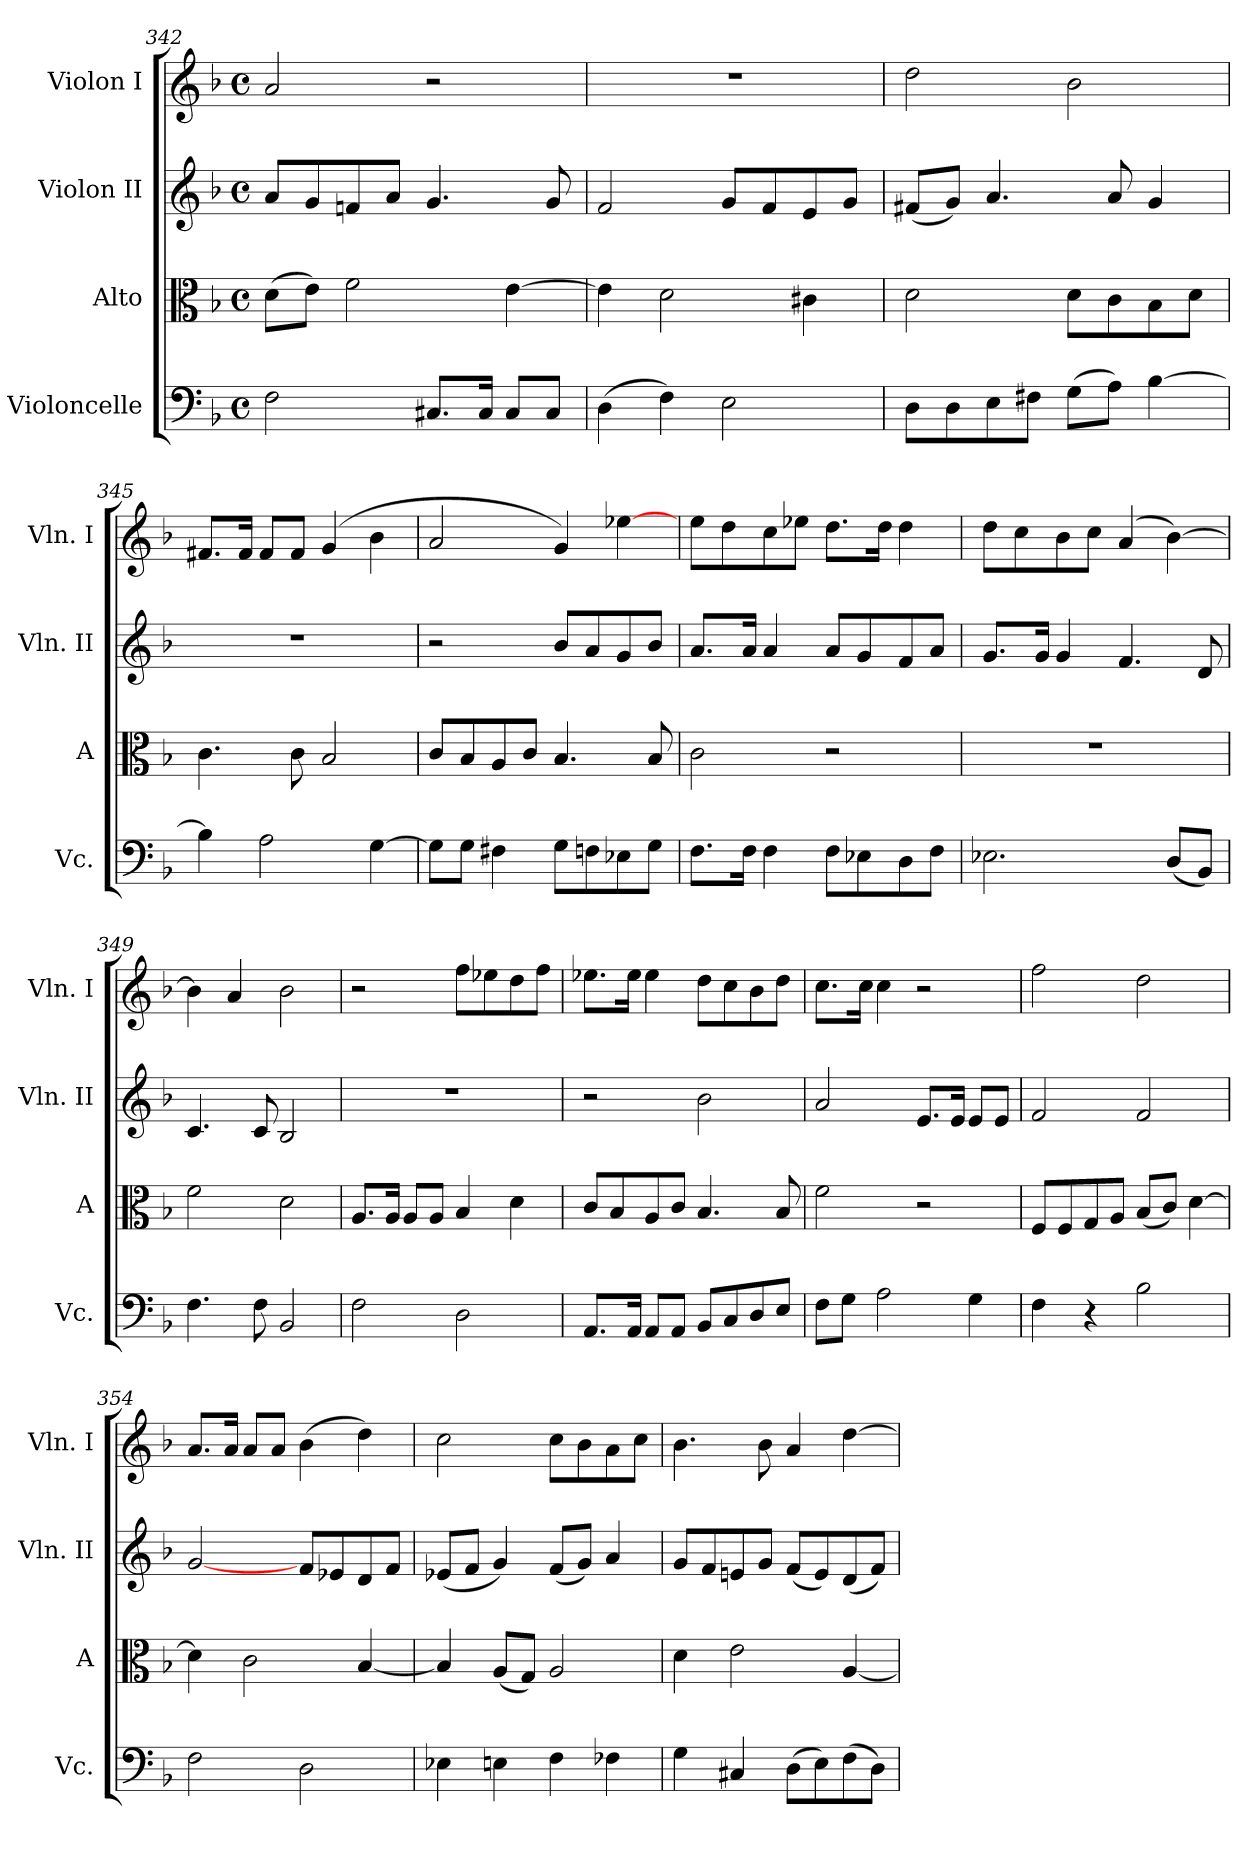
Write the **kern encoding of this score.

**kern	**kern	**kern	**kern
*part4	*part3	*part2	*part1
*staff4	*staff3	*staff2	*staff1
*I"Violoncelle	*I"Alto	*I"Violon II	*I"Violon I
*I'Vc.	*I'A	*I'Vln. II	*I'Vln. I
*clefF4	*clefC3	*clefG2	*clefG2
*k[b-]	*k[b-]	*k[b-]	*k[b-]
*F:	*F:	*F:	*F:
*M4/4	*M4/4	*M4/4	*M4/4
*met(c)	*met(c)	*met(c)	*met(c)
=342	=342	=342	=342
2F\	(>8d\L	8a/L	2a/
.	8e\J)	8g/	.
.	2f\	8fn/	.
.	.	8a/J	.
8.C#X/L	.	4.g/	2r
16C#/Jk	.	.	.
8C#/L	[4e\	.	.
8C#/J	.	8g/	.
=343	=343	=343	=343
(>4D\	4e\]	2f/	1r
4F\)	2d\	.	.
2E\	.	8g/L	.
.	.	8f/	.
.	4c#X\	8e/	.
.	.	8g/J	.
=344	=344	=344	=344
8D\L	2d\	(<8f#X/L	2dd\
8D\	.	8g/J)	.
8E\	.	4.a/	.
8F#X\J	.	.	.
(>8G\L	8d\L	.	2b-\
8A\J)	8c\	8a/	.
[4B-\	8B-\	4g/	.
.	8d\J	.	.
!!LO:PB:g=z
=345	=345	=345	=345
4B-\]	4.c\	1r	8.f#X/L
.	.	.	16f#/Jk
2A\	.	.	8f#/L
.	8c\	.	8f#/J
.	2B-/	.	(>4g/
[4G\	.	.	4b-\
=346	=346	=346	=346
8G\L]	8c/L	2r	2a/
8G\J	8B-/	.	.
4F#X\	8A/	.	.
.	8c/J	.	.
8G\L	4.B-/	8b-/L	4g/)
8Fn\	.	8a/	.
8E-X\	.	8g/	[4ee-X\
8G\J	8B-/	8b-/J	.
=347	=347	=347	=347
8.F\L	2c\	8.a/L	8ee\L
.	.	.	8dd\
16F\Jk	.	16a/Jk	.
4F\	.	4a/	8cc\
.	.	.	8ee-X\J
8F\L	2r	8a/L	8.dd\L
8E-X\	.	8g/	.
.	.	.	16dd\Jk
8D\	.	8f/	4dd\
8F\J	.	8a/J	.
=348	=348	=348	=348
2.E-X\	1r	8.g/L	8dd\L
.	.	.	8cc\
.	.	16g/Jk	.
.	.	4g/	8b-\
.	.	.	8cc\J
.	.	4.f/	(>4a/
(<8D/L	.	.	[4b-\)
8BB-/J)	.	8d/	.
!!LO:LB:g=z
=349	=349	=349	=349
4.F\	2f\	4.c/	4b-\]
.	.	.	4a/
8F\	.	8c/	.
2BB-/	2d\	2B-/	2b-\
=350	=350	=350	=350
2F\	8.A/L	1r	2r
.	16A/Jk	.	.
.	8A/L	.	.
.	8A/J	.	.
2D\	4B-/	.	8ff\L
.	.	.	8ee-X\
.	4d\	.	8dd\
.	.	.	8ff\J
=351	=351	=351	=351
8.AA/L	8c/L	2r	8.ee-X\L
.	8B-/	.	.
16AA/Jk	.	.	16ee-\Jk
8AA/L	8A/	.	4ee-\
8AA/J	8c/J	.	.
8BB-/L	4.B-/	2b-\	8dd\L
8C/	.	.	8cc\
8D/	.	.	8b-\
8E/J	8B-/	.	8dd\J
=352	=352	=352	=352
8F\L	2f\	2a/	8.cc\L
8G\J	.	.	.
.	.	.	16cc\Jk
2A\	.	.	4cc\
.	2r	8.e/L	2r
.	.	16e/Jk	.
4G\	.	8e/L	.
.	.	8e/J	.
!!LO:LB:g=z
=353	=353	=353	=353
4F\	8F/L	2f/	2ff\
.	8F/	.	.
4r	8G/	.	.
.	8A/J	.	.
2B-\	(<8B-/L	2f/	2dd\
.	8c/J)	.	.
.	[4d\	.	.
=354	=354	=354	=354
2F\	4d\]	[2g/	8.a/L
.	.	.	16a/Jk
.	2c\	.	8a/L
.	.	.	8a/J
2D\	.	8f/L	(>4b-\
.	.	8e-X/	.
.	[4B-/	8d/	4dd\)
.	.	8f/J	.
=355	=355	=355	=355
4E-X\	4B-/]	(<8e-X/L	2cc\
.	.	8f/J	.
4En\	(<8A/L	4g/)	.
.	8G/J)	.	.
4F\	2A/	(<8f/L	8cc\L
.	.	8g/J)	8b-\
4F-X\	.	4a/	8a\
.	.	.	8cc\J
=356	=356	=356	=356
4G\	4d\	8g/L	4.b-\
.	.	8f/	.
4C#X/	2e\	8en/	.
.	.	8g/J	8b-\
(>8D\L	.	(<8f/L	4a/
8E\)	.	8e/)	.
(>8F\	[4A/	(<8d/	[4dd\
8D\J)	.	8f/J)	.
=	=	=	=
*-	*-	*-	*-
